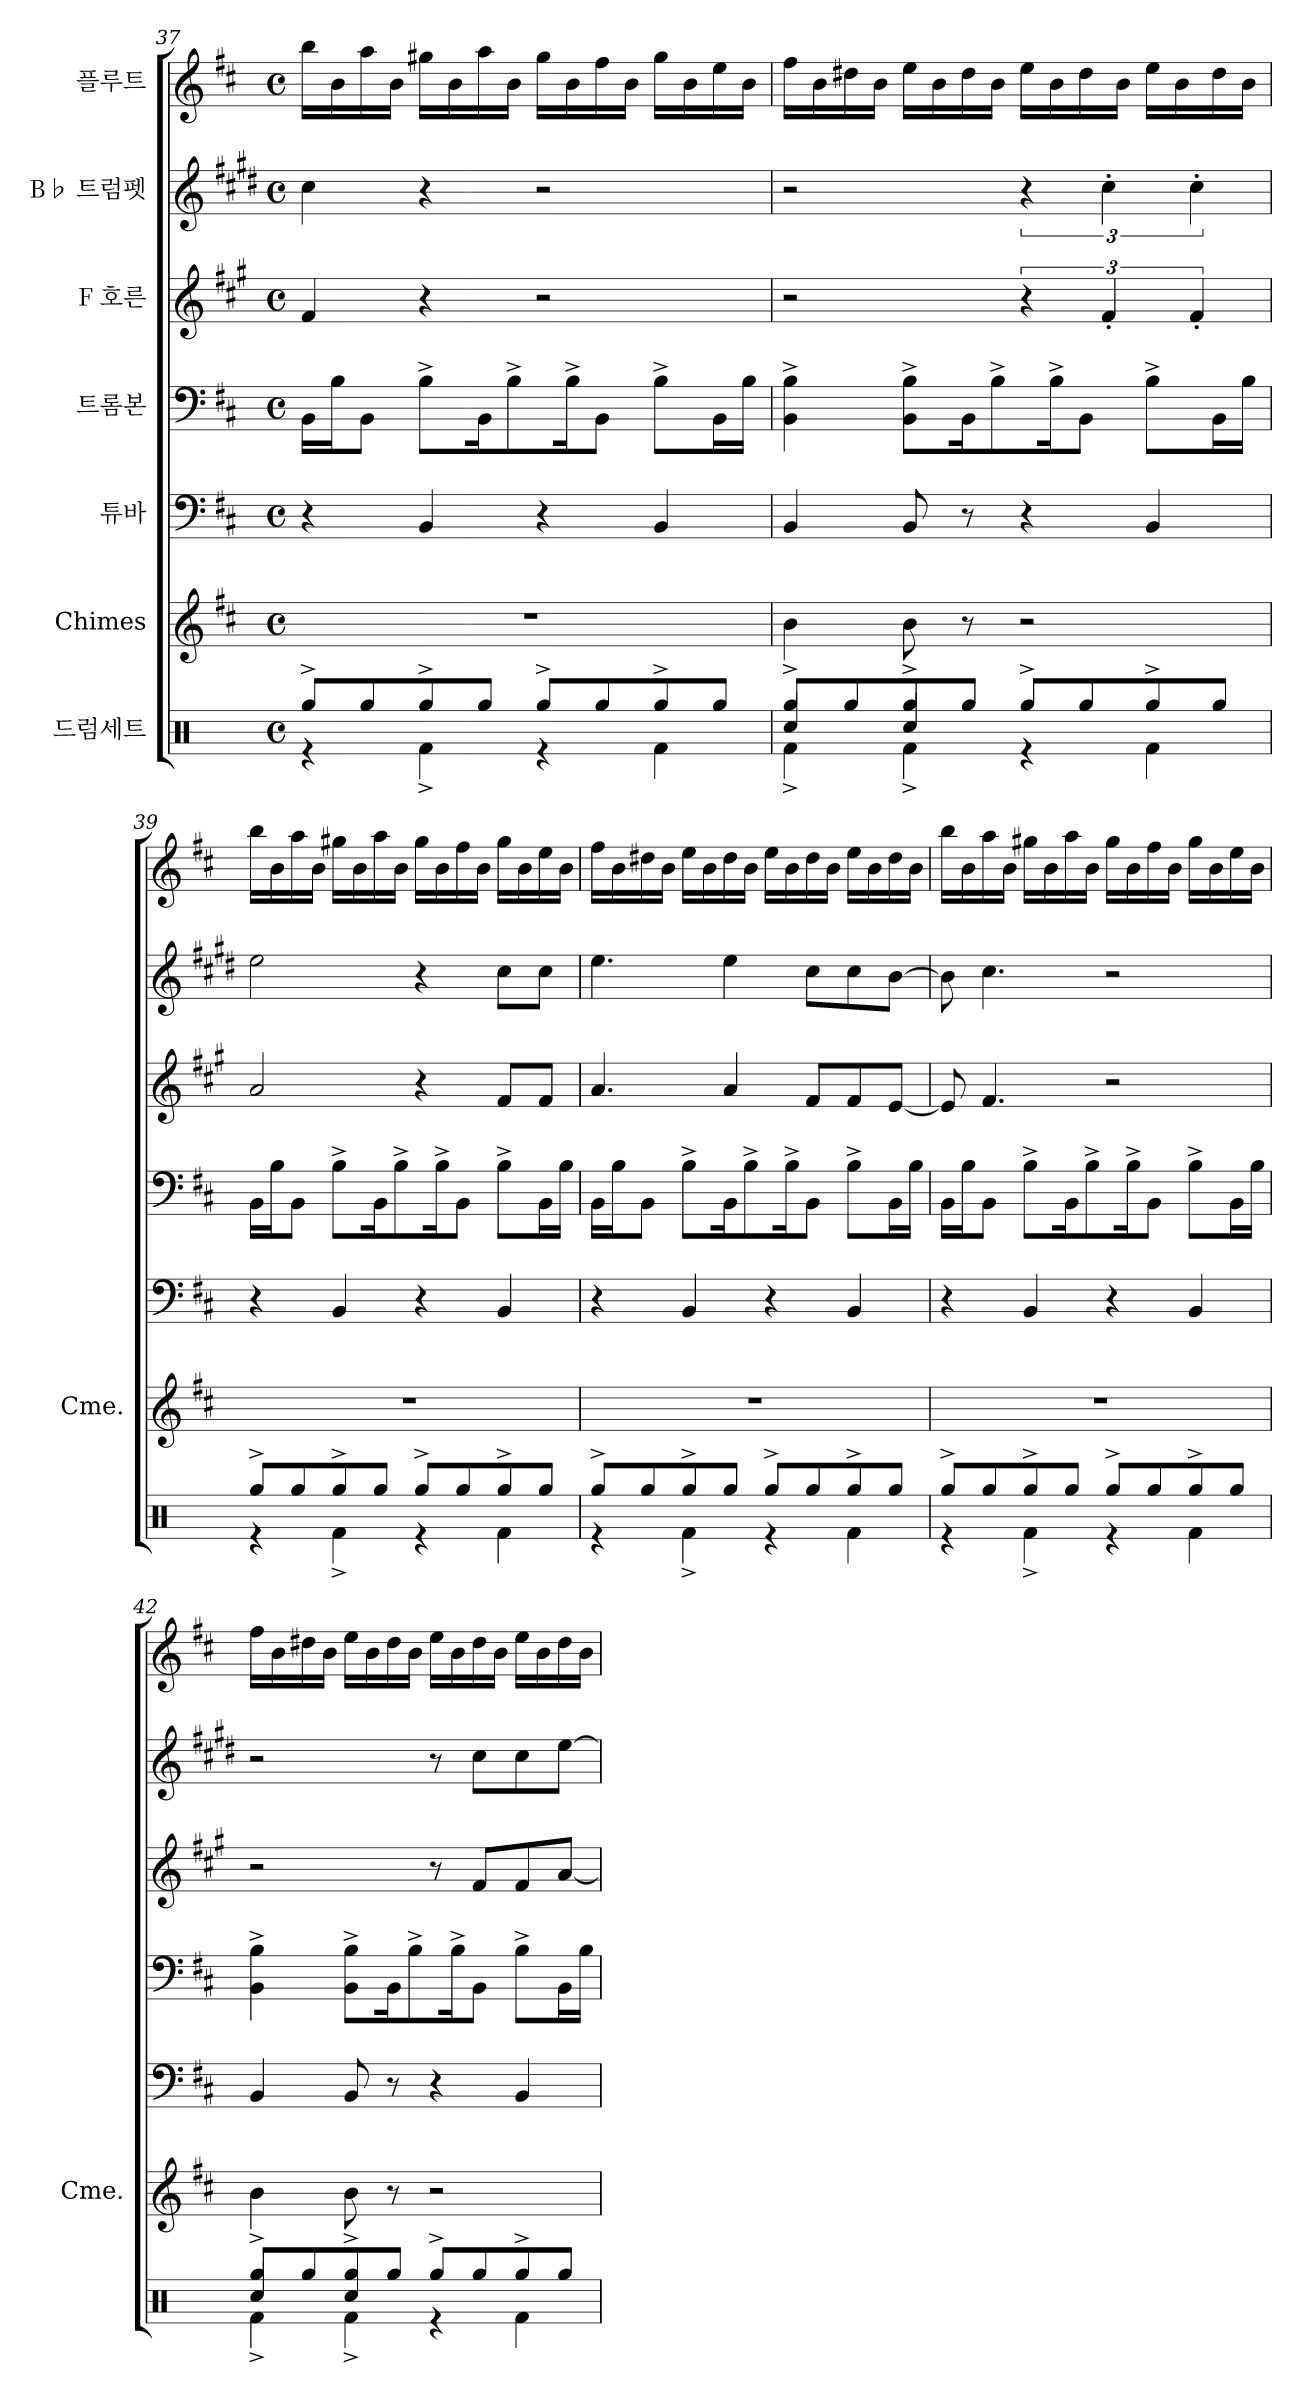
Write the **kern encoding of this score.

**kern	**kern	**kern	**kern	**kern	**kern	**kern
*part7	*part6	*part5	*part4	*part3	*part2	*part1
*staff7	*staff6	*staff5	*staff4	*staff3	*staff2	*staff1
*I"드럼세트	*I"Chimes	*I"튜바	*I"트롬본	*I"F 호른	*I"B♭ 트럼펫	*I"플루트
*	*I'Cme.	*	*	*	*	*
*clefX	*clefG2	*clefF4	*clefF4	*clefG2	*clefG2	*clefG2
*	*	*	*	*ITrd4c7	*ITrd1c2	*
*k[]	*k[f#c#]	*k[f#c#]	*k[f#c#]	*k[f#c#]	*k[f#c#]	*k[f#c#]
*M4/4	*M4/4	*M4/4	*M4/4	*M4/4	*M4/4	*M4/4
*met(c)	*met(c)	*met(c)	*met(c)	*met(c)	*met(c)	*met(c)
=37	=37	=37	=37	=37	=37	=37
*^	*	*	*	*	*	*
8Rgg^/L	4r	1r	4r	16BB\LL	4B/	4b\	16bb\LL
.	.	.	.	16B\J	.	.	16b\
8Rgg/	.	.	.	8BB\J	.	.	16aa\
.	.	.	.	.	.	.	16b\JJ
8Rgg^/	4Rf^\	.	4BB/	8B^\L	4r	4r	16gg#X\LL
.	.	.	.	.	.	.	16b\
8Rgg/J	.	.	.	16BB\K	.	.	16aa\
.	.	.	.	8B^\	.	.	16b\JJ
8Rgg^/L	4r	.	4r	.	2r	2r	16gg#\LL
.	.	.	.	16B^\K	.	.	16b\
8Rgg/	.	.	.	8BB\J	.	.	16ff#\
.	.	.	.	.	.	.	16b\JJ
8Rgg^/	4Rf\	.	4BB/	8B^\L	.	.	16gg#\LL
.	.	.	.	.	.	.	16b\
8Rgg/J	.	.	.	16BB\L	.	.	16ee\
.	.	.	.	16B\JJ	.	.	16b\JJ
!!LO:PB:g=z
=38	=38	=38	=38	=38	=38	=38	=38
*	*^	*	*	*	*	*	*
8Rgg^/L	4Rf^\	4Rcc/	4b\	4BB/	4BB\^ 4B\^	2r	2r	16ff#\LL
.	.	.	.	.	.	.	.	16b\
8Rgg/	.	.	.	.	.	.	.	16dd#X\
.	.	.	.	.	.	.	.	16b\JJ
8Rgg^/	4Rf^\	4Rcc/	8b\	8BB/	8BB\^ 8B\^L	.	.	16ee\LL
.	.	.	.	.	.	.	.	16b\
8Rgg/J	.	.	8r	8r	16BB\K	.	.	16dd#\
.	.	.	.	.	8B^\	.	.	16b\JJ
8Rgg^/L	4r	2ryy	2r	4r	.	6r	6r	16ee\LL
.	.	.	.	.	16B^\K	.	.	16b\
8Rgg/	.	.	.	.	8BB\J	.	.	16dd#\
.	.	.	.	.	.	6B'/	6b'\	.
.	.	.	.	.	.	.	.	16b\JJ
8Rgg^/	4Rf\	.	.	4BB/	8B^\L	.	.	16ee\LL
.	.	.	.	.	.	.	.	16b\
.	.	.	.	.	.	6B'/	6b'\	.
8Rgg/J	.	.	.	.	16BB\L	.	.	16dd#\
.	.	.	.	.	16B\JJ	.	.	16b\JJ
*	*v	*v	*	*	*	*	*	*
=39	=39	=39	=39	=39	=39	=39	=39
8Rgg^/L	4r	1r	4r	16BB\LL	2d/	2dd\	16bb\LL
.	.	.	.	16B\J	.	.	16b\
8Rgg/	.	.	.	8BB\J	.	.	16aa\
.	.	.	.	.	.	.	16b\JJ
8Rgg^/	4Rf^\	.	4BB/	8B^\L	.	.	16gg#X\LL
.	.	.	.	.	.	.	16b\
8Rgg/J	.	.	.	16BB\K	.	.	16aa\
.	.	.	.	8B^\	.	.	16b\JJ
8Rgg^/L	4r	.	4r	.	4r	4r	16gg#\LL
.	.	.	.	16B^\K	.	.	16b\
8Rgg/	.	.	.	8BB\J	.	.	16ff#\
.	.	.	.	.	.	.	16b\JJ
8Rgg^/	4Rf\	.	4BB/	8B^\L	8B/L	8b\L	16gg#\LL
.	.	.	.	.	.	.	16b\
8Rgg/J	.	.	.	16BB\L	8B/J	8b\J	16ee\
.	.	.	.	16B\JJ	.	.	16b\JJ
!!LO:PB:g=z
=40	=40	=40	=40	=40	=40	=40	=40
8Rgg^/L	4r	1r	4r	16BB\LL	4.d/	4.dd\	16ff#\LL
.	.	.	.	16B\J	.	.	16b\
8Rgg/	.	.	.	8BB\J	.	.	16dd#X\
.	.	.	.	.	.	.	16b\JJ
8Rgg^/	4Rf^\	.	4BB/	8B^\L	.	.	16ee\LL
.	.	.	.	.	.	.	16b\
8Rgg/J	.	.	.	16BB\K	4d/	4dd\	16dd#\
.	.	.	.	8B^\	.	.	16b\JJ
8Rgg^/L	4r	.	4r	.	.	.	16ee\LL
.	.	.	.	16B^\K	.	.	16b\
8Rgg/	.	.	.	8BB\J	8B/L	8b\L	16dd#\
.	.	.	.	.	.	.	16b\JJ
8Rgg^/	4Rf\	.	4BB/	8B^\L	8B/	8b\	16ee\LL
.	.	.	.	.	.	.	16b\
8Rgg/J	.	.	.	16BB\L	[8A/J	[8a\J	16dd#\
.	.	.	.	16B\JJ	.	.	16b\JJ
=41	=41	=41	=41	=41	=41	=41	=41
8Rgg^/L	4r	1r	4r	16BB\LL	8A/]	8a\]	16bb\LL
.	.	.	.	16B\J	.	.	16b\
8Rgg/	.	.	.	8BB\J	4.B/	4.b\	16aa\
.	.	.	.	.	.	.	16b\JJ
8Rgg^/	4Rf^\	.	4BB/	8B^\L	.	.	16gg#X\LL
.	.	.	.	.	.	.	16b\
8Rgg/J	.	.	.	16BB\K	.	.	16aa\
.	.	.	.	8B^\	.	.	16b\JJ
8Rgg^/L	4r	.	4r	.	2r	2r	16gg#\LL
.	.	.	.	16B^\K	.	.	16b\
8Rgg/	.	.	.	8BB\J	.	.	16ff#\
.	.	.	.	.	.	.	16b\JJ
8Rgg^/	4Rf\	.	4BB/	8B^\L	.	.	16gg#\LL
.	.	.	.	.	.	.	16b\
8Rgg/J	.	.	.	16BB\L	.	.	16ee\
.	.	.	.	16B\JJ	.	.	16b\JJ
!!LO:PB:g=z
=42	=42	=42	=42	=42	=42	=42	=42
*	*^	*	*	*	*	*	*
8Rgg^/L	4Rf^\	4Rcc/	4b\	4BB/	4BB\^ 4B\^	2r	2r	16ff#\LL
.	.	.	.	.	.	.	.	16b\
8Rgg/	.	.	.	.	.	.	.	16dd#X\
.	.	.	.	.	.	.	.	16b\JJ
8Rgg^/	4Rf^\	4Rcc/	8b\	8BB/	8BB\^ 8B\^L	.	.	16ee\LL
.	.	.	.	.	.	.	.	16b\
8Rgg/J	.	.	8r	8r	16BB\K	.	.	16dd#\
.	.	.	.	.	8B^\	.	.	16b\JJ
8Rgg^/L	4r	2ryy	2r	4r	.	8r	8r	16ee\LL
.	.	.	.	.	16B^\K	.	.	16b\
8Rgg/	.	.	.	.	8BB\J	8B/L	8b\L	16dd#\
.	.	.	.	.	.	.	.	16b\JJ
8Rgg^/	4Rf\	.	.	4BB/	8B^\L	8B/	8b\	16ee\LL
.	.	.	.	.	.	.	.	16b\
8Rgg/J	.	.	.	.	16BB\L	[8d/J	[8dd\J	16dd#\
.	.	.	.	.	16B\JJ	.	.	16b\JJ
*v	*v	*v	*	*	*	*	*	*
=	=	=	=	=	=	=
*-	*-	*-	*-	*-	*-	*-
